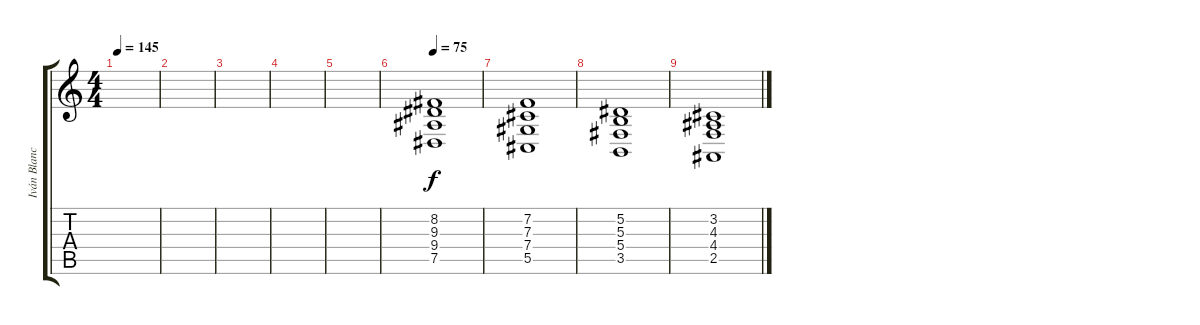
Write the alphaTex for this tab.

\track ("Iván Blanco" "Iván Blanc") {instrument choiraahs}
\staff {score tabs}
\tuning (Eb4 Bb3 Gb3 Db3 Ab2 Eb2) {hide}
\ts (4 4)
\tempo 145
\clef g2
\ks c
|
|
|
|
|
\tempo 75
(8.2 9.3 9.4 7.5).1 |
(7.2 7.3 7.4 5.5).1 |
(5.2 5.3 5.4 3.5).1 |
(3.2 4.3 4.4 2.5).1
